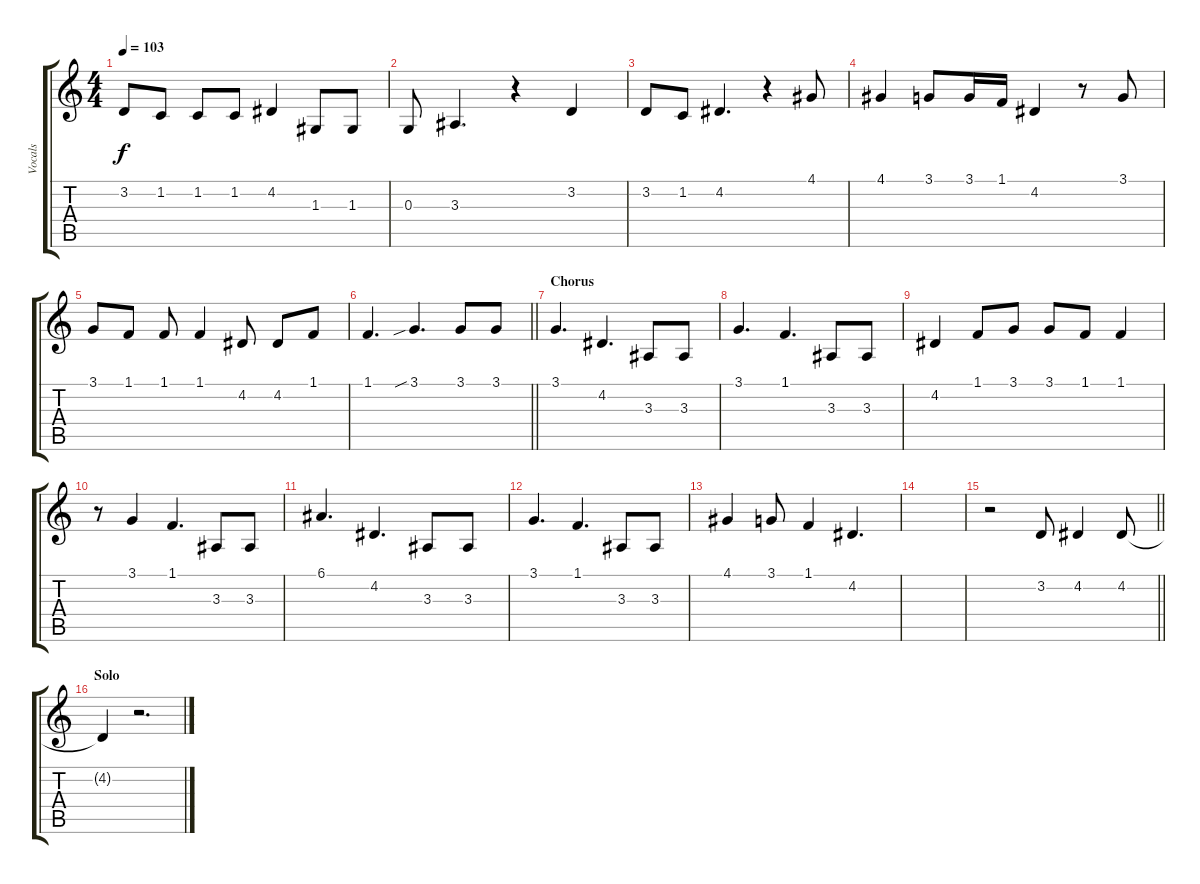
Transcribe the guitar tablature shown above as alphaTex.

\track ("Vocals" "Vocals") {instrument flute}
\staff {score tabs}
\tuning (E4 B3 G3 D3 A2 E2) {hide}
\ts (4 4)
\tempo 103
\clef g2
\ks c
3.2.8{dy f} 1.2.8 1.2.8 1.2.8 4.2.4 1.3.8 1.3.8 |
0.3.8 3.3.4{d} r.4 3.2.4 |
3.2.8 1.2.8 4.2.4{d} r.4 4.1.8 |
4.1.4 3.1.8 3.1.16 1.1.16 4.2.4 r.8 3.1.8 |
3.1.8 1.1.8 1.1.8 1.1.4 4.2.8 4.2.8 1.1.8 |
\barLineRight lightlight
1.1.4{d} 3.1{sib}.4{d} 3.1.8 3.1.8 |
\section ("" "Chorus")
3.1.4{d} 4.2.4{d} 3.3.8 3.3.8 |
3.1.4{d} 1.1.4{d} 3.3.8 3.3.8 |
4.2.4 1.1.8 3.1.8 3.1.8 1.1.8 1.1.4 |
r.8 3.1.4 1.1.4{d} 3.3.8 3.3.8 |
6.1.4{d} 4.2.4{d} 3.3.8 3.3.8 |
3.1.4{d} 1.1.4{d} 3.3.8 3.3.8 |
4.1.4 3.1.8 1.1.4 4.2.4{d} |
|
\barLineRight lightlight
r.2 3.2.8 4.2.4 4.2.8 |
\section ("" "Solo")
4.2{t}.4 r.2{d}
